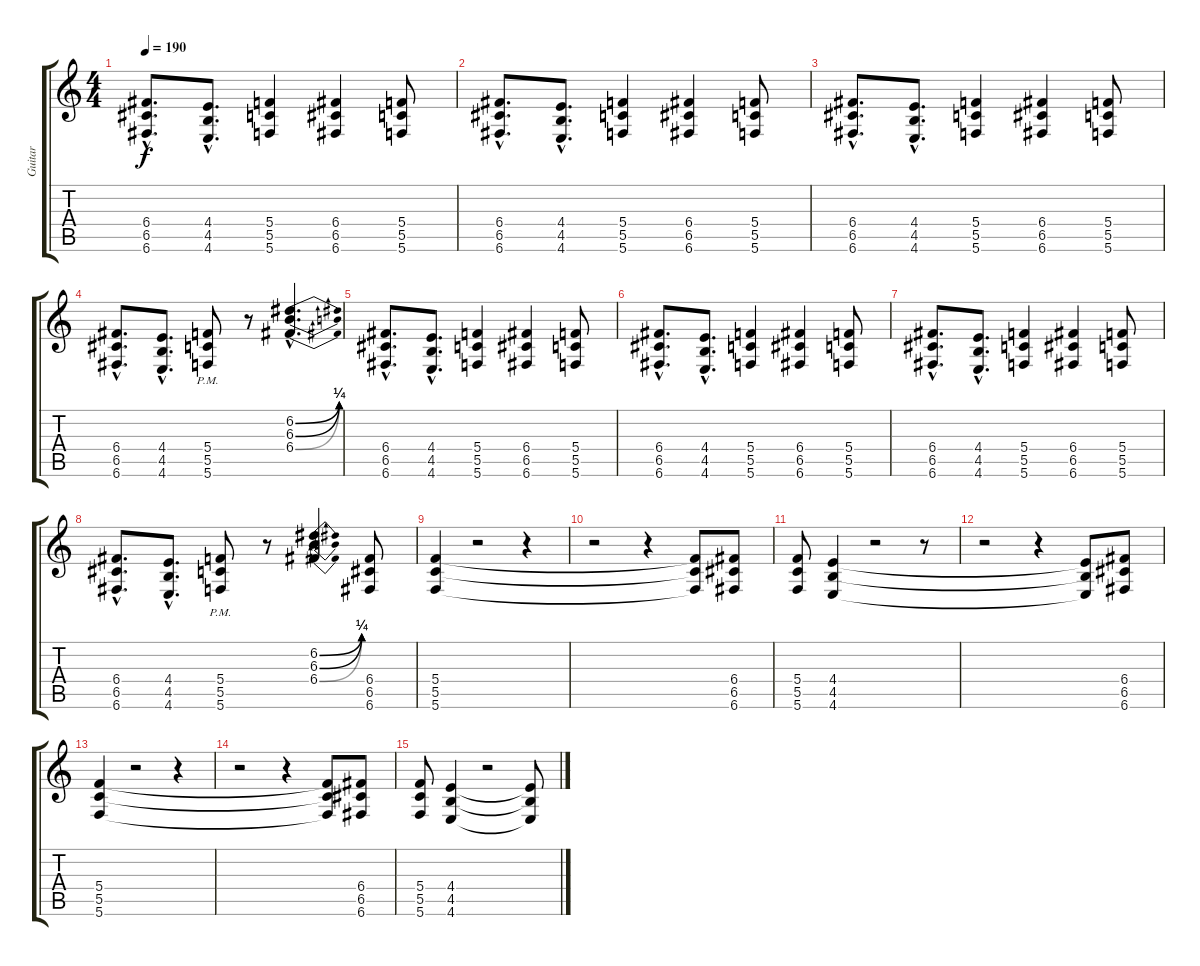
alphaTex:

\track ("Guitar" "Guitar") {instrument distortionguitar}
\staff {score tabs}
\tuning (D4 A3 F3 C3 G2 C2) {hide}
\ts (4 4)
\tempo 190
\clef g2
\ks c
(6.4{hac} 6.5{hac} 6.6).8{d dy f} (4.4{hac} 4.5{hac} 4.6).8{d} (5.4 5.5 5.6).4 (6.4 6.5 6.6).4 (5.4 5.5 5.6).8 |
(6.4{hac} 6.5{hac} 6.6).8{d} (4.4{hac} 4.5{hac} 4.6).8{d} (5.4 5.5 5.6).4 (6.4 6.5 6.6).4 (5.4 5.5 5.6).8 |
(6.4{hac} 6.5{hac} 6.6).8{d} (4.4{hac} 4.5{hac} 4.6).8{d} (5.4 5.5 5.6).4 (6.4 6.5 6.6).4 (5.4 5.5 5.6).8 |
(6.4{hac} 6.5{hac} 6.6).8{d} (4.4{hac} 4.5{hac} 4.6).8{d} (5.4{pm} 5.5{pm} 5.6{pm}).8 r.8 (6.2{be (bend 0 0 60 1) hac} 6.3{be (bend 0 0 60 1) hac} 6.4{be (bend 0 0 60 1) hac}).4{d} |
(6.4{hac} 6.5{hac} 6.6).8{d} (4.4{hac} 4.5{hac} 4.6).8{d} (5.4 5.5 5.6).4 (6.4 6.5 6.6).4 (5.4 5.5 5.6).8 |
(6.4{hac} 6.5{hac} 6.6).8{d} (4.4{hac} 4.5{hac} 4.6).8{d} (5.4 5.5 5.6).4 (6.4 6.5 6.6).4 (5.4 5.5 5.6).8 |
(6.4{hac} 6.5{hac} 6.6).8{d} (4.4{hac} 4.5{hac} 4.6).8{d} (5.4 5.5 5.6).4 (6.4 6.5 6.6).4 (5.4 5.5 5.6).8 |
(6.4{hac} 6.5{hac} 6.6).8{d} (4.4{hac} 4.5{hac} 4.6).8{d} (5.4{pm} 5.5{pm} 5.6{pm}).8 r.8 (6.2{be (bend 0 0 60 1)} 6.3{be (bend 0 0 60 1)} 6.4{be (bend 0 0 60 1)}).4 (6.4 6.5 6.6).8 |
(5.4 5.5 5.6).4 r.2 r.4 |
r.2 r.4 (5.4{t} 5.5{t} 5.6{t}).8 (6.4 6.5 6.6).8 |
(5.4 5.5 5.6).8 (4.4 4.5 4.6).4 r.2 r.8 |
r.2 r.4 (4.4{t} 4.5{t} 4.6{t}).8 (6.4 6.5 6.6).8 |
(5.4 5.5 5.6).4 r.2 r.4 |
r.2 r.4 (5.4{t} 5.5{t} 5.6{t}).8 (6.4 6.5 6.6).8 |
(5.4 5.5 5.6).8 (4.4 4.5 4.6).4 r.2 (4.4{t} 4.5{t} 4.6{t}).8
